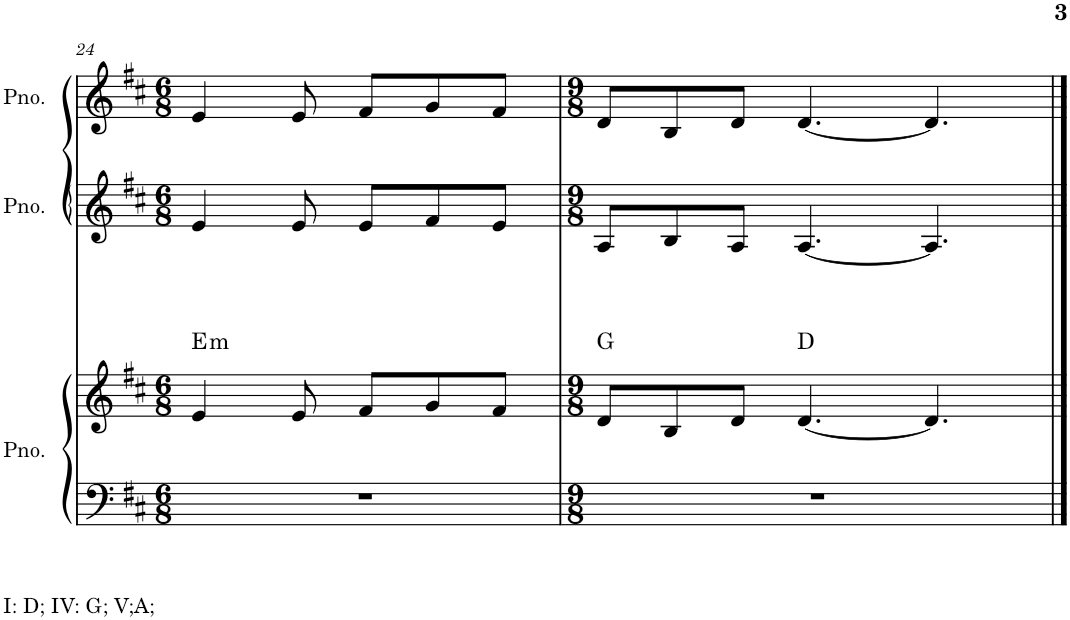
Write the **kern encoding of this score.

**kern	**kern	**harte	**kern	**kern
*part3	*part3	*part3	*part2	*part1
*staff4	*staff3	*	*staff2	*staff1
*I"Piano	*	*	*I"Piano	*I"Piano
*I'Pno.	*	*	*I'Pno.	*I'Pno.
!!LO:PB:g=z
*clefF4	*clefG2	*	*clefG2	*clefG2
*k[f#c#]	*k[f#c#]	*	*k[f#c#]	*k[f#c#]
*M6/8	*M6/8	*	*M6/8	*M6/8
=24	=24	=24	=24	=24
!LO:TX:b:t=I&colon; D; IV&colon; G; V;A;	!	!LO:H:kt=m	!	!
2.r	4e/	E:min	4e/	4e/
.	8e/	.	8e/	8e/
.	8f#/L	.	8e/L	8f#/L
.	8g/	.	8f#/	8g/
.	8f#/J	.	8e/J	8f#/J
=25	=25	=25	=25	=25
*M9/8	*M9/8	*	*M9/8	*M9/8
8%9r	8d/L	G:maj	8A/L	8d/L
.	8B/	.	8B/	8B/
.	8d/J	.	8A/J	8d/J
.	[4.d/	D:maj	[4.A/	[4.d/
.	4.d/]	.	4.A/]	4.d/]
==	==	==	==	==
*-	*-	*-	*-	*-
